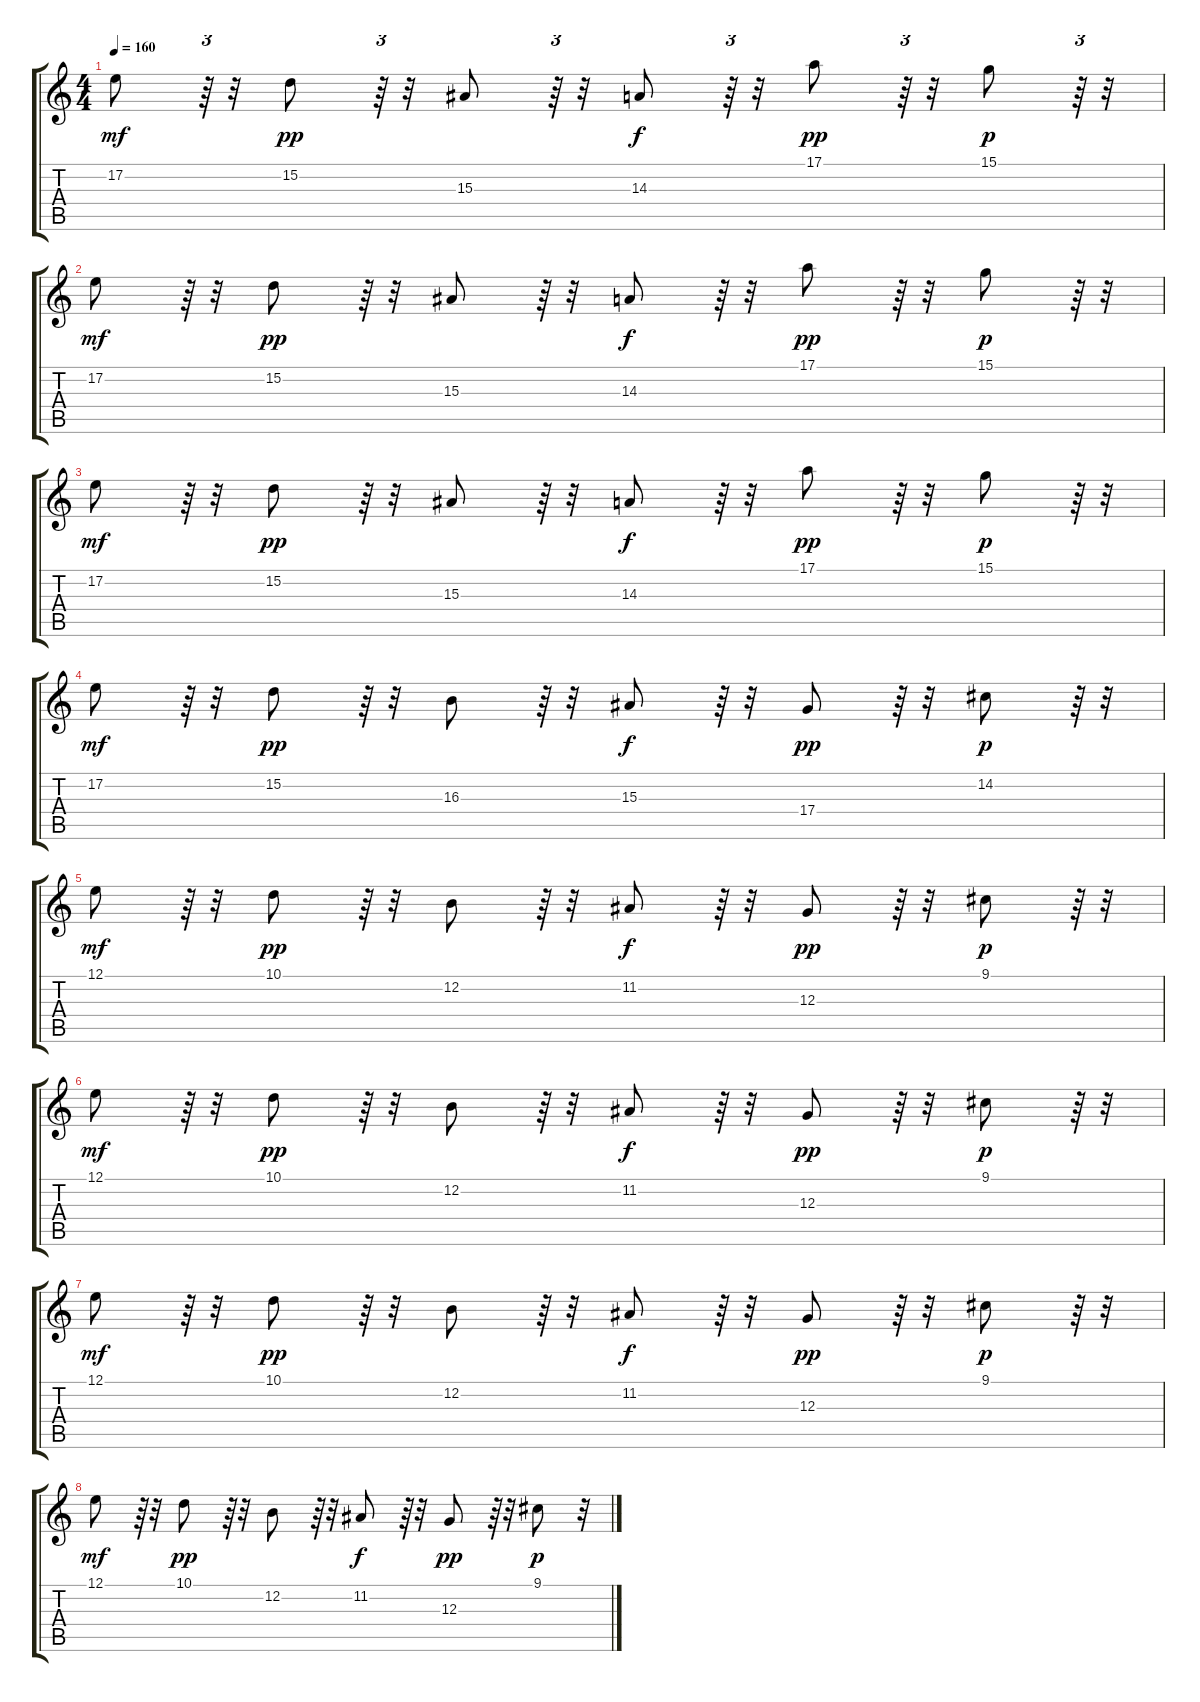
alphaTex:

\track "" {instrument musicbox}
\staff {score tabs}
\tuning (E4 B3 G3 D3 A2 E2) {hide}
\ts (4 4)
\tempo 160
\clef g2
\ks c
17.2.8{dy mf} r.64{tu (3 2)} r.32 15.2.8{dy pp} r.64{tu (3 2)} r.32 15.3.8 r.64{tu (3 2)} r.32 14.3.8{dy f} r.64{tu (3 2)} r.32 17.1.8{dy pp} r.64{tu (3 2)} r.32 15.1.8{dy p} r.64{tu (3 2)} r.32 |
17.2.8{dy mf} r.64{tu (3 2)} r.32 15.2.8{dy pp} r.64{tu (3 2)} r.32 15.3.8 r.64{tu (3 2)} r.32 14.3.8{dy f} r.64{tu (3 2)} r.32 17.1.8{dy pp} r.64{tu (3 2)} r.32 15.1.8{dy p} r.64{tu (3 2)} r.32 |
17.2.8{dy mf} r.64{tu (3 2)} r.32 15.2.8{dy pp} r.64{tu (3 2)} r.32 15.3.8 r.64{tu (3 2)} r.32 14.3.8{dy f} r.64{tu (3 2)} r.32 17.1.8{dy pp} r.64{tu (3 2)} r.32 15.1.8{dy p} r.64{tu (3 2)} r.32 |
17.2.8{dy mf} r.64{tu (3 2)} r.32 15.2.8{dy pp} r.64{tu (3 2)} r.32 16.3.8 r.64{tu (3 2)} r.32 15.3.8{dy f} r.64{tu (3 2)} r.32 17.4.8{dy pp} r.64{tu (3 2)} r.32 14.2.8{dy p} r.64{tu (3 2)} r.32 |
12.1.8{dy mf} r.64{tu (3 2)} r.32 10.1.8{dy pp} r.64{tu (3 2)} r.32 12.2.8 r.64{tu (3 2)} r.32 11.2.8{dy f} r.64{tu (3 2)} r.32 12.3.8{dy pp} r.64{tu (3 2)} r.32 9.1.8{dy p} r.64{tu (3 2)} r.32 |
12.1.8{dy mf} r.64{tu (3 2)} r.32 10.1.8{dy pp} r.64{tu (3 2)} r.32 12.2.8 r.64{tu (3 2)} r.32 11.2.8{dy f} r.64{tu (3 2)} r.32 12.3.8{dy pp} r.64{tu (3 2)} r.32 9.1.8{dy p} r.64{tu (3 2)} r.32 |
12.1.8{dy mf} r.64{tu (3 2)} r.32 10.1.8{dy pp} r.64{tu (3 2)} r.32 12.2.8 r.64{tu (3 2)} r.32 11.2.8{dy f} r.64{tu (3 2)} r.32 12.3.8{dy pp} r.64{tu (3 2)} r.32 9.1.8{dy p} r.64{tu (3 2)} r.32 |
12.1.8{dy mf} r.64{tu (3 2)} r.32 10.1.8{dy pp} r.64{tu (3 2)} r.32 12.2.8 r.64{tu (3 2)} r.32 11.2.8{dy f} r.64{tu (3 2)} r.32 12.3.8{dy pp} r.64{tu (3 2)} r.32 9.1.8{dy p} r.32
